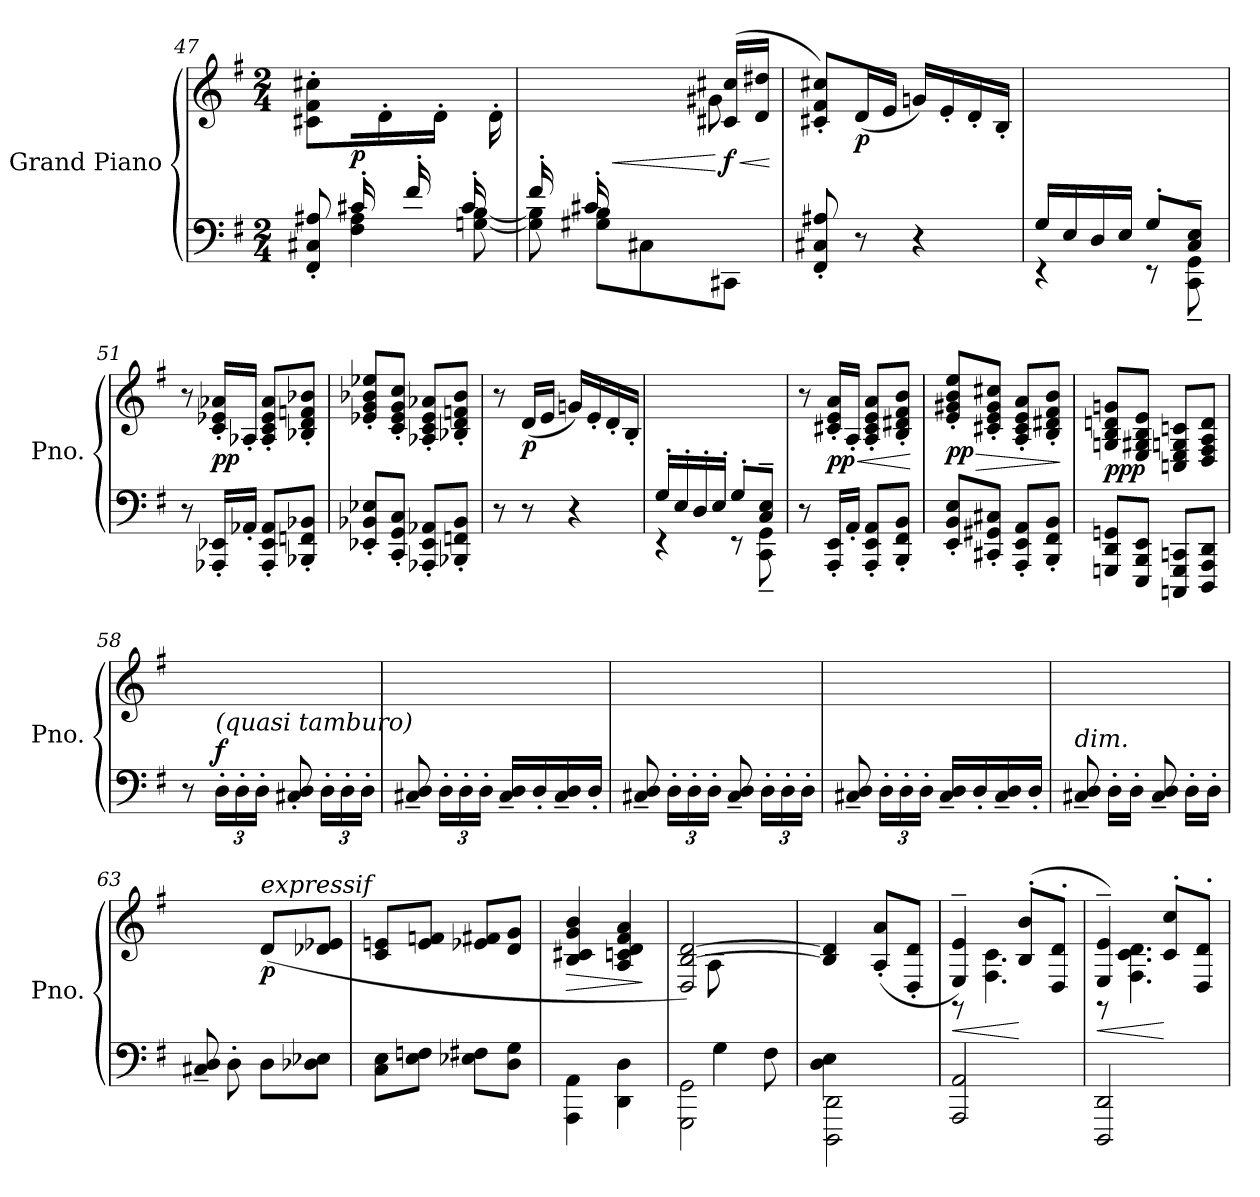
**kern	**kern	**dynam
*part1	*part1	*part1
*staff2	*staff1	*staff1/2
*I"Grand Piano	*	*
*I'Pno.	*	*
*clefF4	*clefG2	*
*k[f#]	*k[f#]	*
*M2/4	*M2/4	*
=47	=47	=47
*^	*	*
8ryy	8FF#/' 8C#X/' 8A#X/'	8c#X/' 8f#/' 8cc#X/'	.
!	!	!	!LO:DY:b
16c#X'>/LL	4F#\ 4A#\	16ryy	p
16ryy	.	16d'\	.
16f#'>/	.	16ryy	.
16ryy	.	16d'\JJ	.
16c#'>/LL	[8Gn\ [8B\	16ryy	.
16ryy	.	16d'\	.
=48	=48	=48	=48
*	*	*^	*
16f#'>/	8G\] 8B\]	16ryy	4.ryy	.
16ryy	.	16d'>\JJ	.	.
16c#X'>/LL	8G#X\ 8B\L	16ryy	.	.
!	!	!	!	!LO:HP:b
4ryy	.	16d#X'>\	.	<
.	8C#X\	16f#'>\	.	.
.	.	16d#'>\JJ	.	.
!	!	!	!	!LO:HP:n=1:b
!	!	!	!	!LO:DY:n=1:b
.	8CC#X\J	(<16c#/ 16cc#X/LL	8g#X\	[ < f
16ryy	.	16d#/ 16dd#X/JJ	.	.
*v	*v	*	*	*
*	*v	*v	*
.	.	[
!!LO:LB:g=z
=49	=49	=49
8FF#/' 8C#X/' 8A#X/'	8c#X/' 8f#/' 8cc#X/'L)	.
!	!	!LO:DY:b
8r	(<16d/L	p
.	16e/JJ	.
4r	16gn/LL)	.
.	16e'/	.
.	16d'/	.
.	16B'/JJ	.
=50	=50	=50
*^	*	*
16G/LL	4r	2ryy	.
16E/	.	.	.
16D/	.	.	.
16E/JJ	.	.	.
8G'/L	8r	.	.
8C/~> 8E/~>J	8CC\~< 8GG\~<	.	.
*v	*v	*	*
=51	=51	=51
8r	8r	.
!	!	!LO:DY:b
16AAA-X/' 16EE-X/'LL	16c/' 16e-X/' 16a-X/'LL	pp
16AA-X'/JJ	16A-X'/JJ	.
8AAA-/' 8EE-/' 8AA-/'L	8A-/' 8c/' 8e-/' 8a-/'L	.
8BBB-X/' 8FFn/' 8BB-X/'J	8B-X/' 8d/' 8fn/' 8b-X/'J	.
=52	=52	=52
8EE-X/' 8BB-X/' 8E-X/'L	8e-X/' 8g/' 8b-X/' 8ee-X/'L	.
8CC/' 8GG/' 8C/'J	8c/' 8e-/' 8g/' 8cc/'J	.
8AAA-X/' 8EE-/' 8AA-X/'L	8A-X/' 8c/' 8e-/' 8a-X/'L	.
8BBB-X/' 8FFn/' 8BB-/'J	8B-X/' 8d/' 8fn/' 8b-/'J	.
=53	=53	=53
8r	8r	.
!	!	!LO:DY:b
8r	(<16d/LL	p
.	16e/JJ	.
4r	16gn/LL)	.
.	16e'/	.
.	16d'/	.
.	16B'/JJ	.
!!LO:LB:g=z
=54	=54	=54
*^	*	*
16G'>/LL	4r	2ryy	.
16E'>/	.	.	.
16D'>/	.	.	.
16E'>/JJ	.	.	.
8G'/L	8r	.	.
8C/~> 8E/~>J	8CC\~< 8GG\~<	.	.
*v	*v	*	*
=55	=55	=55
8r	8r	.
!	!	!LO:HP:b
!	!	!LO:DY:n=1:b
16AAA/' 16EE/'LL	16c#X/' 16e/' 16a/'LL	< pp
16AA'/JJ	16A'/JJ	.
8AAA/' 8EE/' 8AA/'L	8A/' 8c#/' 8e/' 8a/'L	.
8BBB/' 8FF#/' 8BB/'J	8B/' 8d#X/' 8f#/' 8b/'J	.
.	.	[
=56	=56	=56
!	!	!LO:HP:b
!	!	!LO:DY:n=1:b
8EE/' 8BB/' 8E/'L	8e/' 8g#X/' 8b/' 8ee/'L	> pp
8CC#X/' 8GG#X/' 8C#X/'J	8c#X/' 8e/' 8g#/' 8cc#X/'J	.
8AAA/' 8EE/' 8AA/'L	8A/' 8c#/' 8e/' 8a/'L	.
8BBB/' 8FF#/' 8BB/'J	8B/' 8d#X/' 8f#/' 8b/'J	.
.	.	]
=57	=57	=57
!	!	!LO:DY:b
8GGGn/ 8DD/ 8GGn/L	8Gn/ 8B/ 8dn/ 8gn/L	ppp
8EEE/ 8BBB/ 8EE/J	8E/ 8G#X/ 8B/ 8e/J	.
8CCCn/ 8GGG/ 8CCn/L	8Cn/ 8E/ 8Gn/ 8cn/L	.
8DDD/ 8AAA/ 8DD/J	8D/ 8F#/ 8A/ 8d/J	.
=58	=58	=58
8r	2ryy	.
*Xbrackettup	*	*
!LO:TX:i:t=(quasi tamburo)	!	!
!	!	!LO:DY:a=2
24D'\LL	.	f
24D'\	.	.
24D'\JJ	.	.
8C#X/' 8D/'	.	.
24D'\LL	.	.
24D'\	.	.
24D'\JJ	.	.
!!LO:LB:g=z
=59	=59	=59
8C#X/~ 8D/~	2ryy	.
24D'\LL	.	.
24D'\	.	.
24D'\JJ	.	.
16C#/~ 16D/~LL	.	.
16D'/	.	.
16C#/~ 16D/~	.	.
16D'/JJ	.	.
=60	=60	=60
8C#X/~ 8D/~	2ryy	.
24D'\LL	.	.
24D'\	.	.
24D'\JJ	.	.
8C#/~ 8D/~	.	.
24D'\LL	.	.
24D'\	.	.
24D'\JJ	.	.
=61	=61	=61
8C#X/~ 8D/~	2ryy	.
24D'\LL	.	.
24D'\	.	.
24D'\JJ	.	.
16C#/~ 16D/~LL	.	.
16D'/	.	.
16C#/~ 16D/~	.	.
16D'/JJ	.	.
=62	=62	=62
!LO:TX:a:i:t=dim.	!	!
8C#X/~ 8D/~	2ryy	.
16D'\LL	.	.
16D'\JJ	.	.
8C#/~ 8D/~	.	.
16D'\LL	.	.
16D'\JJ	.	.
!!LO:LB:g=z
=63	=63	=63
8C#X/~ 8D/~	4ryy	.
8D'\	.	.
!	!LO:TX:a:i:t=expressif	!
!	!	!LO:DY:b
8D\L	(>8d/L	p
8D-X\ 8E-X\J	8d-X/ 8e-X/J	.
=64	=64	=64
8C\ 8E\L	8c/ 8en/L	.
8E\ 8Fn\J	8e/ 8fn/J	.
8E-X\ 8F#X\L	8e-X/ 8f#X/L	.
8D\ 8G\J	8d/ 8g/J	.
=65	=65	=65
!	!	!LO:HP:b
4AAA\ 4AA\	4B/ 4c#X/ 4g/ 4b/	>
4DD\ 4D\	4A/ 4cn/ 4d/ 4f#/ 4a/	.
.	.	]
=66	=66	=66
*^	*^	*
8ryy	2GGG\ 2GG\	2D/ [2B/ [2d/)	(<8A\	.
4G\	.	.	4.ryy	.
8F#\	.	.	.	.
*	*	*v	*v	*
=67	=67	=67	=67
4D\ 4E\)	2DDD\ 2DD\	4B/] 4d/]	.
4ryy	.	(>8A/' 8a/'L	.
.	.	8D/' 8d/'J	.
*v	*v	*	*
!!LO:PB:g=z
=68	=68	=68
!	!	!LO:HP:b
*	*^	*
2AAA/ 2AA/	4E/~ 4e/~)	8r	<
.	.	4.F#\ 4.c\	.
.	(>8B/' 8b/'L	.	[
.	8D/' 8d/'J	.	.
=69	=69	=69	=69
!	!	!	!LO:HP:b
2DDD/ 2DD/	4E/~ 4e/~)	8r	<
.	.	4.F#\ 4.c\ 4.d\	.
.	8c/' 8cc/'L	.	[
.	8D/' 8d/'J	.	.
*	*v	*v	*
=	=	=
*-	*-	*-
